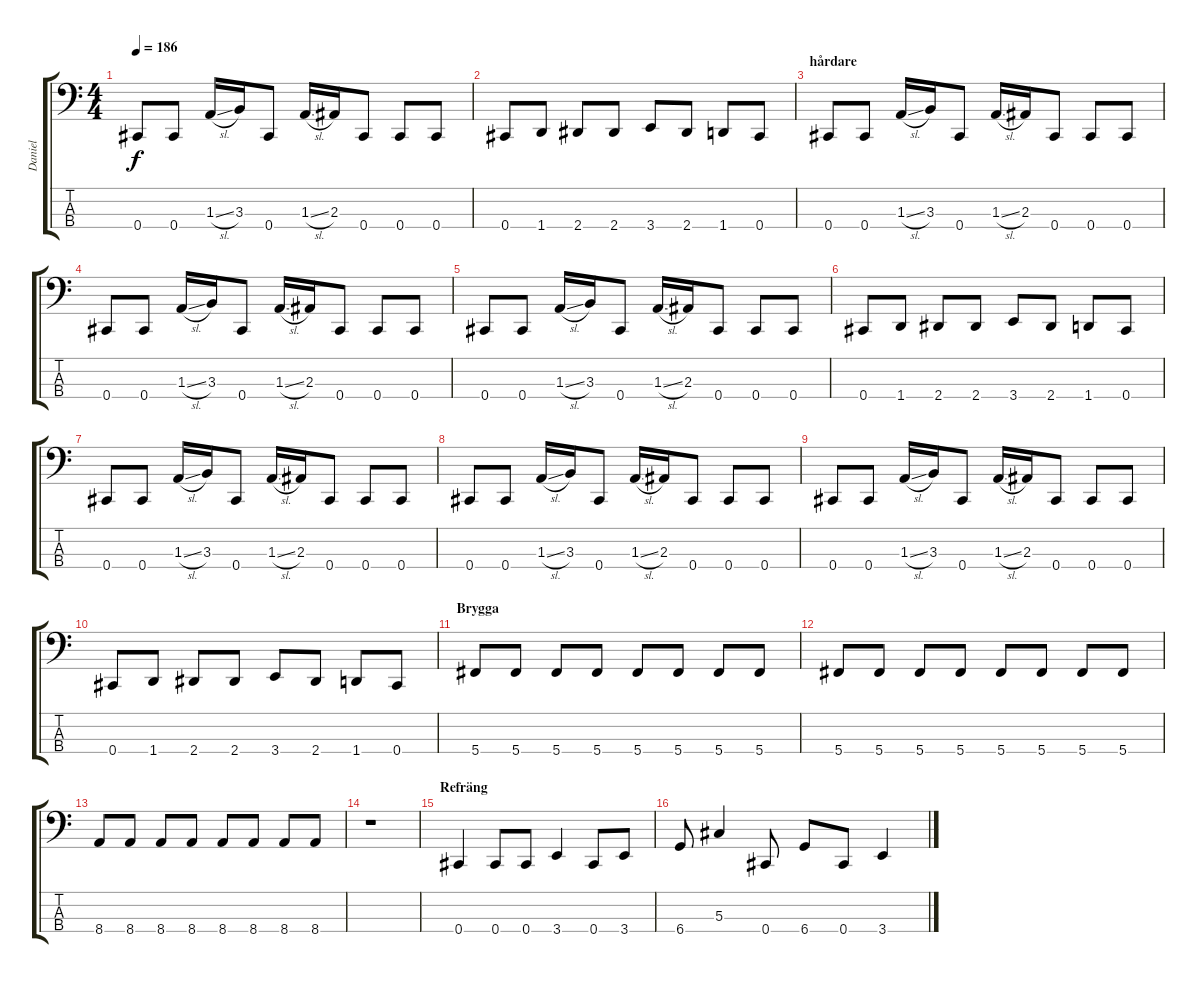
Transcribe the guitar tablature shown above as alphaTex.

\track ("Daniel" "Daniel") {instrument electricbassfinger}
\staff {score tabs}
\tuning (Gb2 Db2 Ab1 Db1) {hide}
\ts (4 4)
\tempo 186
\clef f4
\ks c
0.4.8{dy f} 0.4.8 1.3{sl}.16 3.3.16 0.4.8 1.3{sl}.16 2.3.16 0.4.8 0.4.8 0.4.8 |
0.4.8 1.4.8 2.4.8 2.4.8 3.4.8 2.4.8 1.4.8 0.4.8 |
\section ("" "hårdare")
0.4.8 0.4.8 1.3{sl}.16 3.3.16 0.4.8 1.3{sl}.16 2.3.16 0.4.8 0.4.8 0.4.8 |
0.4.8 0.4.8 1.3{sl}.16 3.3.16 0.4.8 1.3{sl}.16 2.3.16 0.4.8 0.4.8 0.4.8 |
0.4.8 0.4.8 1.3{sl}.16 3.3.16 0.4.8 1.3{sl}.16 2.3.16 0.4.8 0.4.8 0.4.8 |
0.4.8 1.4.8 2.4.8 2.4.8 3.4.8 2.4.8 1.4.8 0.4.8 |
0.4.8 0.4.8 1.3{sl}.16 3.3.16 0.4.8 1.3{sl}.16 2.3.16 0.4.8 0.4.8 0.4.8 |
0.4.8 0.4.8 1.3{sl}.16 3.3.16 0.4.8 1.3{sl}.16 2.3.16 0.4.8 0.4.8 0.4.8 |
0.4.8 0.4.8 1.3{sl}.16 3.3.16 0.4.8 1.3{sl}.16 2.3.16 0.4.8 0.4.8 0.4.8 |
0.4.8 1.4.8 2.4.8 2.4.8 3.4.8 2.4.8 1.4.8 0.4.8 |
\section ("" "Brygga")
5.4.8 5.4.8 5.4.8 5.4.8 5.4.8 5.4.8 5.4.8 5.4.8 |
5.4.8 5.4.8 5.4.8 5.4.8 5.4.8 5.4.8 5.4.8 5.4.8 |
8.4.8 8.4.8 8.4.8 8.4.8 8.4.8 8.4.8 8.4.8 8.4.8 |
r.1 |
\section ("" "Refräng")
0.4.4 0.4.8 0.4.8 3.4.4 0.4.8 3.4.8 |
6.4.8 5.3.4 0.4.8 6.4.8 0.4.8 3.4.4
